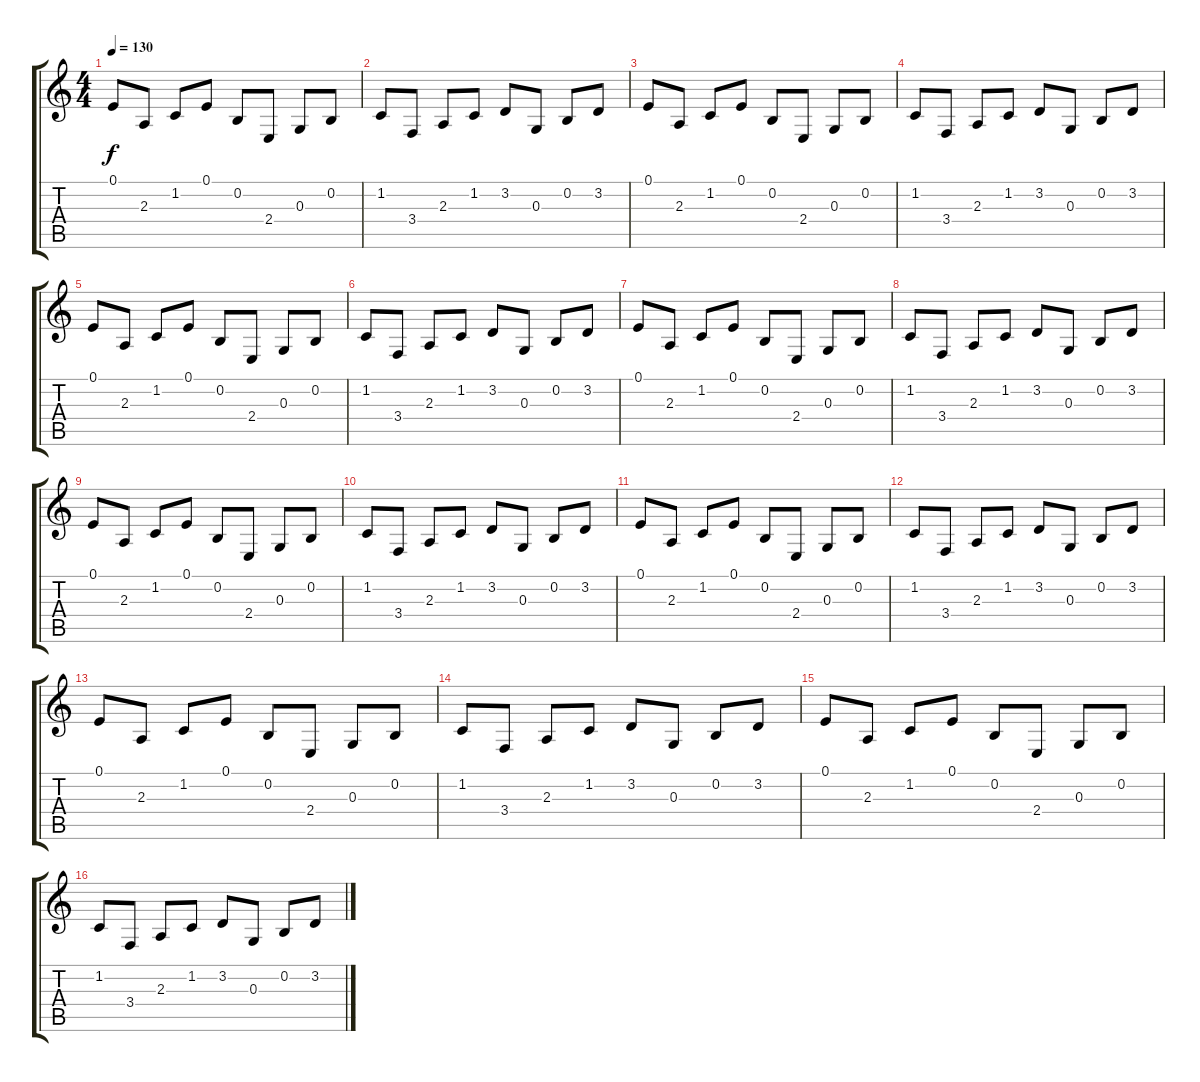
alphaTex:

\track "" {instrument electricgrandpiano}
\staff {score tabs}
\tuning (E4 B3 G3 D3 A2 E2) {hide}
\ts (4 4)
\tempo 130
\clef g2
\ks c
0.1.8{dy f} 2.3.8 1.2.8 0.1.8 0.2.8 2.4.8 0.3.8 0.2.8 |
1.2.8 3.4.8 2.3.8 1.2.8 3.2.8 0.3.8 0.2.8 3.2.8 |
0.1.8 2.3.8 1.2.8 0.1.8 0.2.8 2.4.8 0.3.8 0.2.8 |
1.2.8 3.4.8 2.3.8 1.2.8 3.2.8 0.3.8 0.2.8 3.2.8 |
0.1.8 2.3.8 1.2.8 0.1.8 0.2.8 2.4.8 0.3.8 0.2.8 |
1.2.8 3.4.8 2.3.8 1.2.8 3.2.8 0.3.8 0.2.8 3.2.8 |
0.1.8 2.3.8 1.2.8 0.1.8 0.2.8 2.4.8 0.3.8 0.2.8 |
1.2.8 3.4.8 2.3.8 1.2.8 3.2.8 0.3.8 0.2.8 3.2.8 |
0.1.8 2.3.8 1.2.8 0.1.8 0.2.8 2.4.8 0.3.8 0.2.8 |
1.2.8 3.4.8 2.3.8 1.2.8 3.2.8 0.3.8 0.2.8 3.2.8 |
0.1.8 2.3.8 1.2.8 0.1.8 0.2.8 2.4.8 0.3.8 0.2.8 |
1.2.8 3.4.8 2.3.8 1.2.8 3.2.8 0.3.8 0.2.8 3.2.8 |
0.1.8 2.3.8 1.2.8 0.1.8 0.2.8 2.4.8 0.3.8 0.2.8 |
1.2.8 3.4.8 2.3.8 1.2.8 3.2.8 0.3.8 0.2.8 3.2.8 |
0.1.8 2.3.8 1.2.8 0.1.8 0.2.8 2.4.8 0.3.8 0.2.8 |
1.2.8 3.4.8 2.3.8 1.2.8 3.2.8 0.3.8 0.2.8 3.2.8
